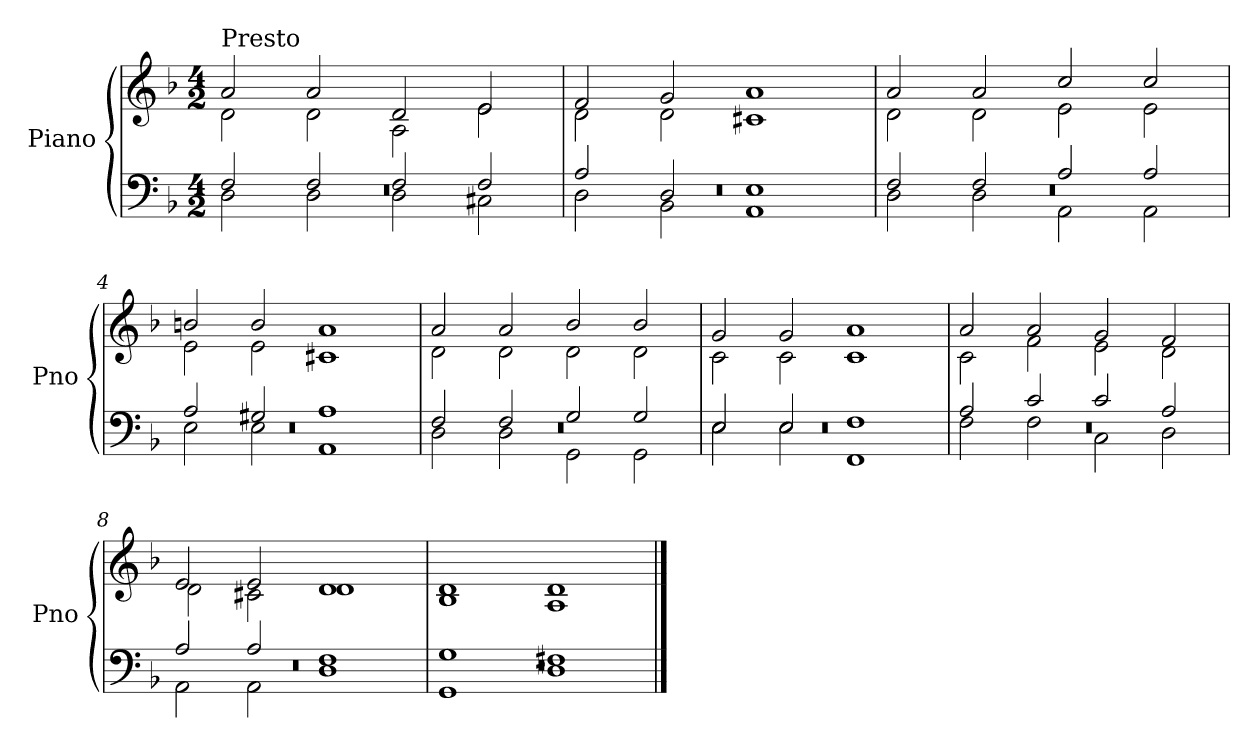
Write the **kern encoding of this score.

**kern	**kern
*part1	*part1
*staff2	*staff1
*I"Piano	*
*I'Pno	*
*clefF4	*clefG2
*k[b-]	*k[b-]
*F:	*F:
*M4/2	*M4/2
=1	=1
*^	*^
*	*^	*	*
!	!	!	!LO:TX:a:t=Presto	!
0r	2F/	2D\	2a/	2d\
.	2F/	2D\	2a/	2d\
.	2F/	2D\	2d/	2A\
.	2F/	2C#X\	2e/	2e\
=2	=2	=2	=2	=2
0r	2A/	2D\	2f/	2d\
.	2D/	2BB-\	2g/	2d\
.	1E	1AA	1a	1c#X
=3	=3	=3	=3	=3
0r	2F/	2D\	2a/	2d\
.	2F/	2D\	2a/	2d\
.	2A/	2AA\	2cc/	2e\
.	2A/	2AA\	2cc/	2e\
=4	=4	=4	=4	=4
0r	2A/	2E\	2bn/	2e\
.	2G#X/	2E\	2b/	2e\
.	1A	1AA	1a	1c#X
=5	=5	=5	=5	=5
0r	2F/	2D\	2a/	2d\
.	2F/	2D\	2a/	2d\
.	2G/	2GG\	2b-/	2d\
.	2G/	2GG\	2b-/	2d\
=6	=6	=6	=6	=6
0r	2E/	2E\	2g/	2c\
.	2E/	2E\	2g/	2c\
.	1F	1FF	1a	1c
!!LO:LB:g=z	!!
=7	=7	=7	=7	=7
0r	2A/	2F\	2a/	2c\
.	2c/	2F\	2a/	2f\
.	2c/	2C\	2g/	2e\
.	2A/	2D\	2f/	2d\
=8	=8	=8	=8	=8
0r	2A/	2AA\	2e/	2d\
.	2A/	2AA\	2e/	2c#X\
.	1F	1D	1d	1d
=9	=9	=9	=9	=9
0r	1G	1GG	1d	1B-
.	1F#X	1D	1d	1A
*v	*v	*v	*	*
*	*v	*v
==	==
*-	*-
